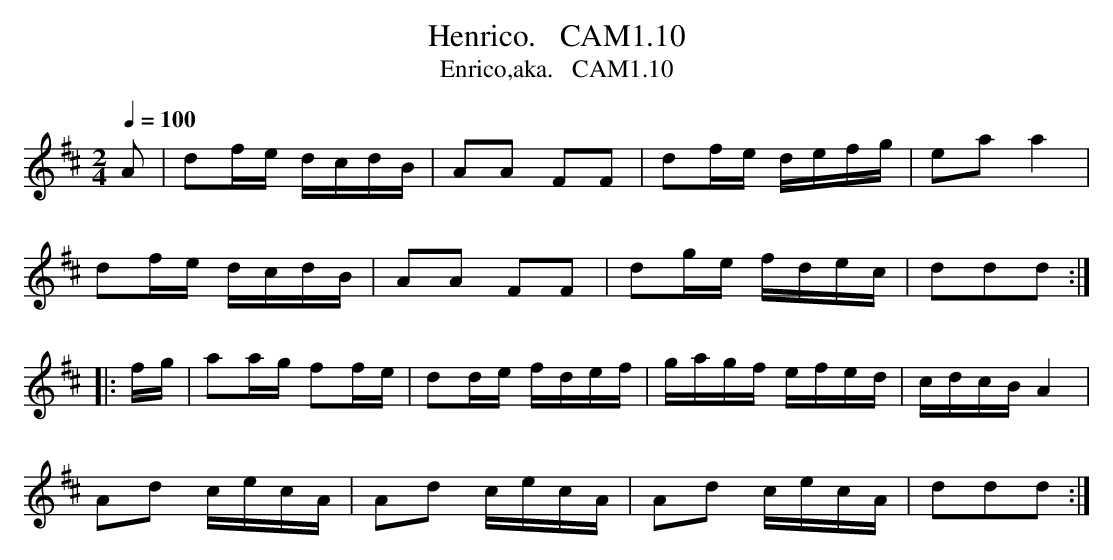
X:1
T:Henrico.   CAM1.10
T:Enrico,aka.   CAM1.10
M:2/4
L:1/8
Q:1/4=100
K:D
A|df/e/ d/c/d/B/|AA FF|df/e/ d/e/f/g/|ea a2|
df/e/ d/c/d/B/|AA FF|dg/e/ f/d/e/c/|ddd :|
|: f/g/|aa/g/ ff/e/| dd/e/ f/d/e/f/|g/a/g/f/ e/f/e/d/|c/d/c/B/ A2|
Ad c/e/c/A/|Ad c/e/c/A/|Ad c/e/c/A/|ddd :|
